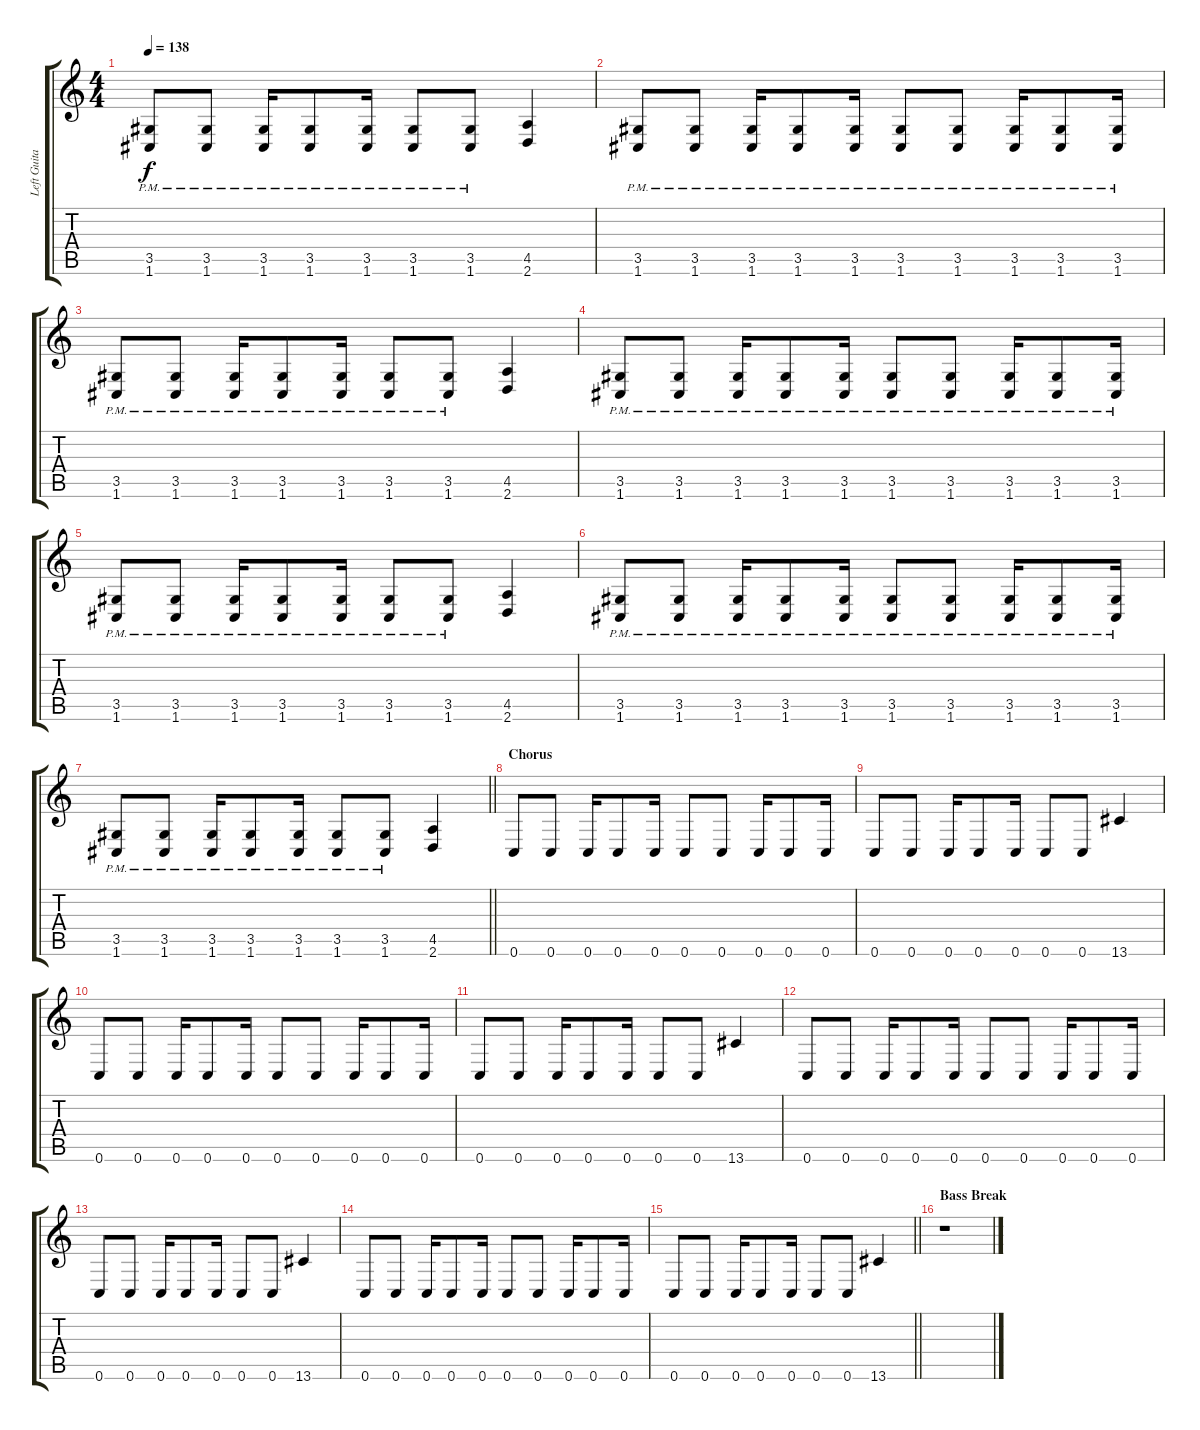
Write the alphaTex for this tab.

\track ("Left Guitar" "Left Guita") {instrument overdrivenguitar}
\staff {score tabs}
\tuning (C4 G3 Eb3 Bb2 F2 C2) {hide}
\ts (4 4)
\tempo 138
\clef g2
\ks c
(3.5{pm} 1.6{pm}).8{dy f} (3.5{pm} 1.6{pm}).8 (3.5{pm} 1.6{pm}).16 (3.5{pm} 1.6{pm}).8 (3.5{pm} 1.6{pm}).16 (3.5{pm} 1.6{pm}).8 (3.5{pm} 1.6{pm}).8 (4.5 2.6).4 |
(3.5{pm} 1.6{pm}).8 (3.5{pm} 1.6{pm}).8 (3.5{pm} 1.6{pm}).16 (3.5{pm} 1.6{pm}).8 (3.5{pm} 1.6{pm}).16 (3.5{pm} 1.6{pm}).8 (3.5{pm} 1.6{pm}).8 (3.5{pm} 1.6{pm}).16 (3.5{pm} 1.6{pm}).8 (3.5{pm} 1.6{pm}).16 |
(3.5{pm} 1.6{pm}).8 (3.5{pm} 1.6{pm}).8 (3.5{pm} 1.6{pm}).16 (3.5{pm} 1.6{pm}).8 (3.5{pm} 1.6{pm}).16 (3.5{pm} 1.6{pm}).8 (3.5{pm} 1.6{pm}).8 (4.5 2.6).4 |
(3.5{pm} 1.6{pm}).8 (3.5{pm} 1.6{pm}).8 (3.5{pm} 1.6{pm}).16 (3.5{pm} 1.6{pm}).8 (3.5{pm} 1.6{pm}).16 (3.5{pm} 1.6{pm}).8 (3.5{pm} 1.6{pm}).8 (3.5{pm} 1.6{pm}).16 (3.5{pm} 1.6{pm}).8 (3.5{pm} 1.6{pm}).16 |
(3.5{pm} 1.6{pm}).8 (3.5{pm} 1.6{pm}).8 (3.5{pm} 1.6{pm}).16 (3.5{pm} 1.6{pm}).8 (3.5{pm} 1.6{pm}).16 (3.5{pm} 1.6{pm}).8 (3.5{pm} 1.6{pm}).8 (4.5 2.6).4 |
(3.5{pm} 1.6{pm}).8 (3.5{pm} 1.6{pm}).8 (3.5{pm} 1.6{pm}).16 (3.5{pm} 1.6{pm}).8 (3.5{pm} 1.6{pm}).16 (3.5{pm} 1.6{pm}).8 (3.5{pm} 1.6{pm}).8 (3.5{pm} 1.6{pm}).16 (3.5{pm} 1.6{pm}).8 (3.5{pm} 1.6{pm}).16 |
\barLineRight lightlight
(3.5{pm} 1.6{pm}).8 (3.5{pm} 1.6{pm}).8 (3.5{pm} 1.6{pm}).16 (3.5{pm} 1.6{pm}).8 (3.5{pm} 1.6{pm}).16 (3.5{pm} 1.6{pm}).8 (3.5{pm} 1.6{pm}).8 (4.5 2.6).4 |
\section ("" "Chorus")
0.6.8 0.6.8 0.6.16 0.6.8 0.6.16 0.6.8 0.6.8 0.6.16 0.6.8 0.6.16 |
0.6.8 0.6.8 0.6.16 0.6.8 0.6.16 0.6.8 0.6.8 13.6.4 |
0.6.8 0.6.8 0.6.16 0.6.8 0.6.16 0.6.8 0.6.8 0.6.16 0.6.8 0.6.16 |
0.6.8 0.6.8 0.6.16 0.6.8 0.6.16 0.6.8 0.6.8 13.6.4 |
0.6.8 0.6.8 0.6.16 0.6.8 0.6.16 0.6.8 0.6.8 0.6.16 0.6.8 0.6.16 |
0.6.8 0.6.8 0.6.16 0.6.8 0.6.16 0.6.8 0.6.8 13.6.4 |
0.6.8 0.6.8 0.6.16 0.6.8 0.6.16 0.6.8 0.6.8 0.6.16 0.6.8 0.6.16 |
\barLineRight lightlight
0.6.8 0.6.8 0.6.16 0.6.8 0.6.16 0.6.8 0.6.8 13.6.4 |
\section ("" "Bass Break")
r.1
